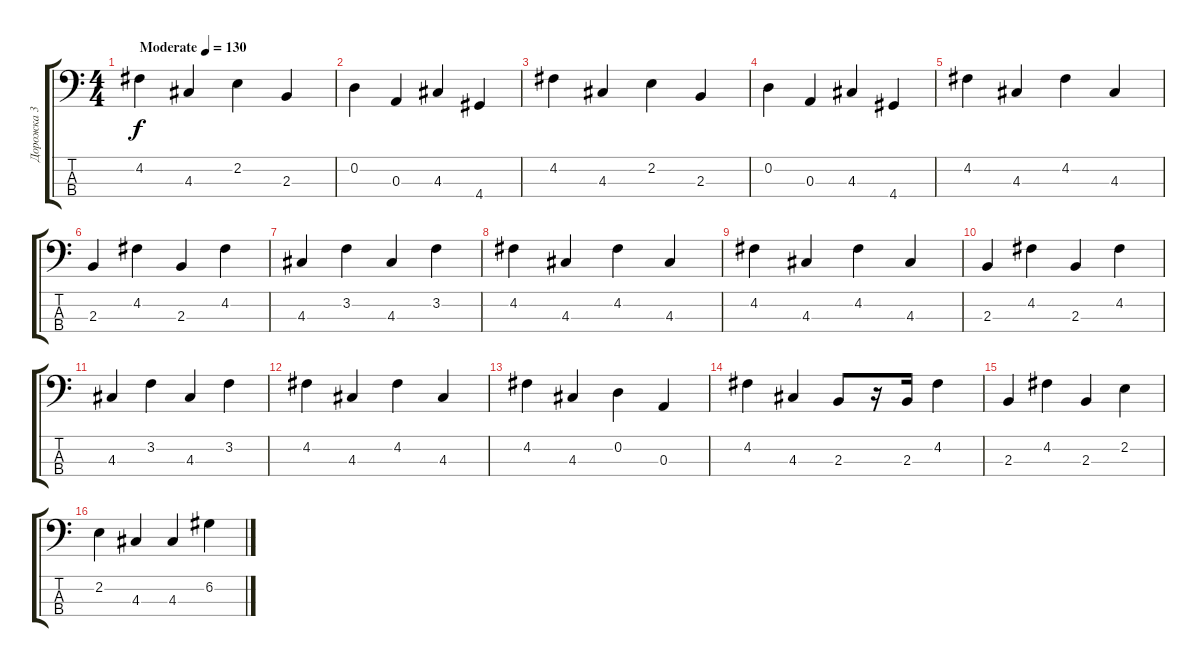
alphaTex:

\track ("Дорожка 3" "Дорожка 3") {instrument electricbassfinger}
\staff {score tabs}
\tuning (G2 D2 A1 E1) {hide}
\ts (4 4)
\tempo (130 "Moderate")
\clef f4
\ks c
4.2.4{dy f instrument electricbassfinger} 4.3.4 2.2.4 2.3.4 |
0.2.4 0.3.4 4.3.4 4.4.4 |
4.2.4 4.3.4 2.2.4 2.3.4 |
0.2.4 0.3.4 4.3.4 4.4.4 |
4.2.4 4.3.4 4.2.4 4.3.4 |
2.3.4 4.2.4 2.3.4 4.2.4 |
4.3.4 3.2.4 4.3.4 3.2.4 |
4.2.4 4.3.4 4.2.4 4.3.4 |
4.2.4 4.3.4 4.2.4 4.3.4 |
2.3.4 4.2.4 2.3.4 4.2.4 |
4.3.4 3.2.4 4.3.4 3.2.4 |
4.2.4 4.3.4 4.2.4 4.3.4 |
4.2.4 4.3.4 0.2.4 0.3.4 |
4.2.4 4.3.4 2.3.8 r.16 2.3.16 4.2.4 |
2.3.4 4.2.4 2.3.4 2.2.4 |
2.2.4 4.3.4 4.3.4 6.2.4
